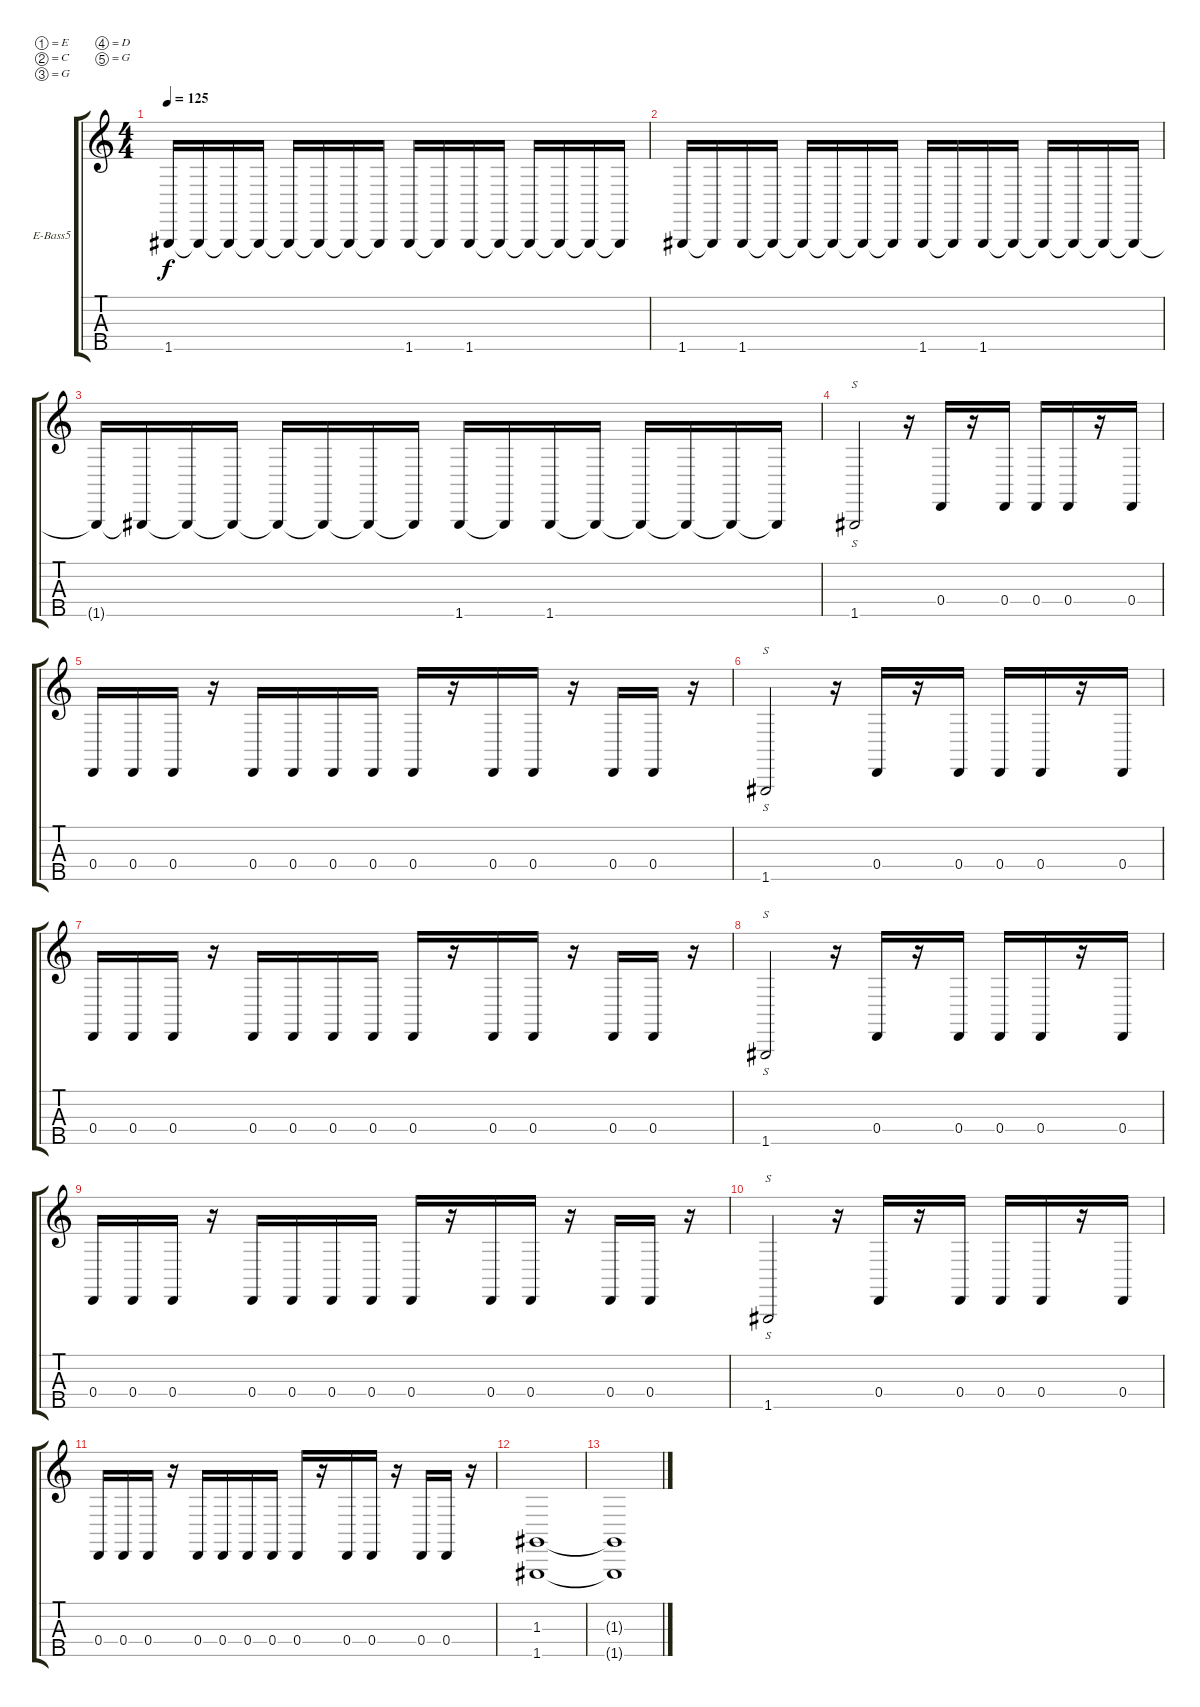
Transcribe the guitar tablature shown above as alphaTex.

\defaultSystemsLayout 4
\bracketExtendMode groupsimilarinstruments
\firstSystemTrackNameOrientation horizontal
\otherSystemsTrackNameOrientation horizontal
\track ("Electric Bass" "E-Bass5") {instrument electricbassfinger}
\staff {score tabs}
\tuning (E2 C2 G1 D1 G0)
\ts (4 4)
\tempo 125
\clef g2
\ks c
1.5{t}.16{dy f} 1.5{t}.16 1.5{t}.16 1.5{t}.16 1.5{t}.16 1.5{t}.16 1.5{t}.16 1.5{t}.16 1.5.16 1.5{t}.16 1.5.16 1.5{t}.16 1.5{t}.16 1.5{t}.16 1.5{t}.16 1.5{t}.16 |
1.5.16 1.5{t}.16 1.5.16 1.5{t}.16 1.5{t}.16 1.5{t}.16 1.5{t}.16 1.5{t}.16 1.5.16 1.5{t}.16 1.5.16 1.5{t}.16 1.5{t}.16 1.5{t}.16 1.5{t}.16 1.5{t}.16 |
1.5{t}.16 1.5{t}.16 1.5{t}.16 1.5{t}.16 1.5{t}.16 1.5{t}.16 1.5{t}.16 1.5{t}.16 1.5.16 1.5{t}.16 1.5.16 1.5{t}.16 1.5{t}.16 1.5{t}.16 1.5{t}.16 1.5{t}.16 |
1.5.2{s} r.16 0.4.16 r.16 0.4.16 0.4.16 0.4.16 r.16 0.4.16 |
0.4.16 0.4.16 0.4.16 r.16 0.4.16 0.4.16 0.4.16 0.4.16 0.4.16 r.16 0.4.16 0.4.16 r.16 0.4.16 0.4.16 r.16 |
1.5.2{s} r.16 0.4.16 r.16 0.4.16 0.4.16 0.4.16 r.16 0.4.16 |
0.4.16 0.4.16 0.4.16 r.16 0.4.16 0.4.16 0.4.16 0.4.16 0.4.16 r.16 0.4.16 0.4.16 r.16 0.4.16 0.4.16 r.16 |
1.5.2{s} r.16 0.4.16 r.16 0.4.16 0.4.16 0.4.16 r.16 0.4.16 |
0.4.16 0.4.16 0.4.16 r.16 0.4.16 0.4.16 0.4.16 0.4.16 0.4.16 r.16 0.4.16 0.4.16 r.16 0.4.16 0.4.16 r.16 |
1.5.2{s} r.16 0.4.16 r.16 0.4.16 0.4.16 0.4.16 r.16 0.4.16 |
0.4.16 0.4.16 0.4.16 r.16 0.4.16 0.4.16 0.4.16 0.4.16 0.4.16 r.16 0.4.16 0.4.16 r.16 0.4.16 0.4.16 r.16 |
(1.5 1.3).1 |
(1.5{t} 1.3{t}).1
